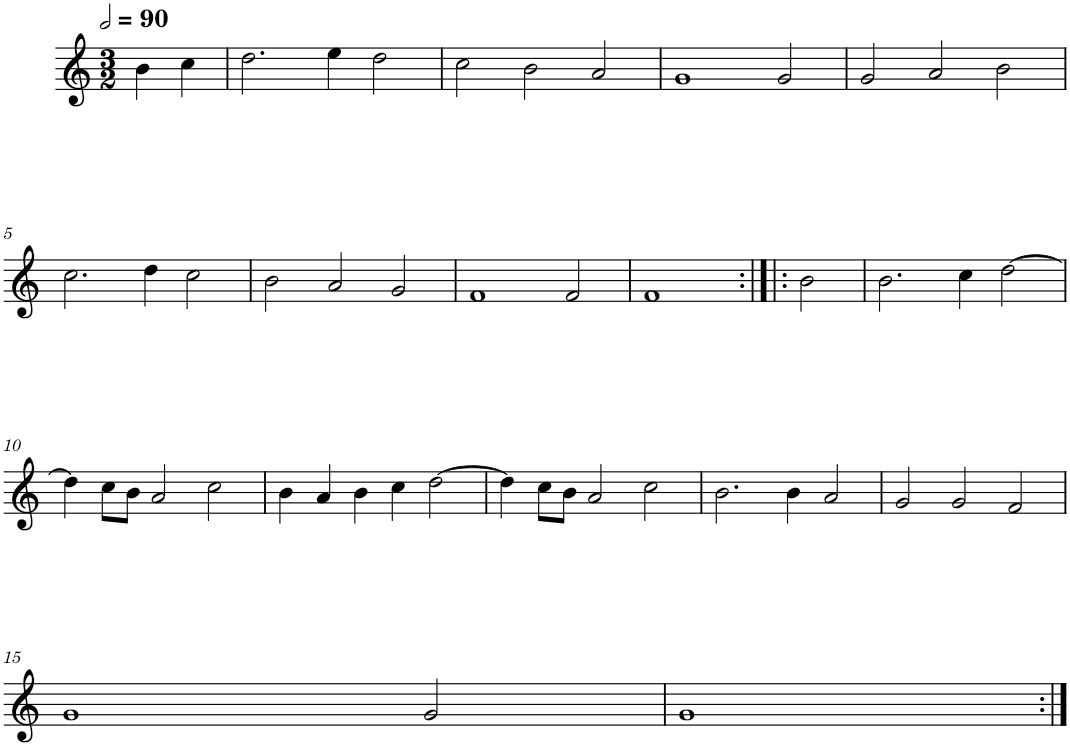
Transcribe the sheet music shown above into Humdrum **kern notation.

**kern
*part1
*staff1
*I"Cinq parties
*clefG2
*k[]
*M3/2
*MM180
=
4b\
4cc\
=1
2.dd\
4ee\
2dd\
=2
2cc\
2b\
2a/
=3
1g
2g/
=4
2g/
2a/
2b\
!!LO:LB:g=z
=5
2.cc\
4dd\
2cc\
=6
2b\
2a/
2g/
=7
1f
2f/
=8
1f
2b\
=9
2.b\
4cc\
[2dd\
!!LO:LB:g=z
=10
4dd\]
8cc\L
8b\J
2a/
2cc\
=11
4b\
4a/
4b\
4cc\
[2dd\
=12
4dd\]
8cc\L
8b\J
2a/
2cc\
=13
2.b\
4b\
2a/
=14
2g/
2g/
2f/
!!LO:LB:g=z
=15
1g
2g/
=16
1g
=:|!
*-
